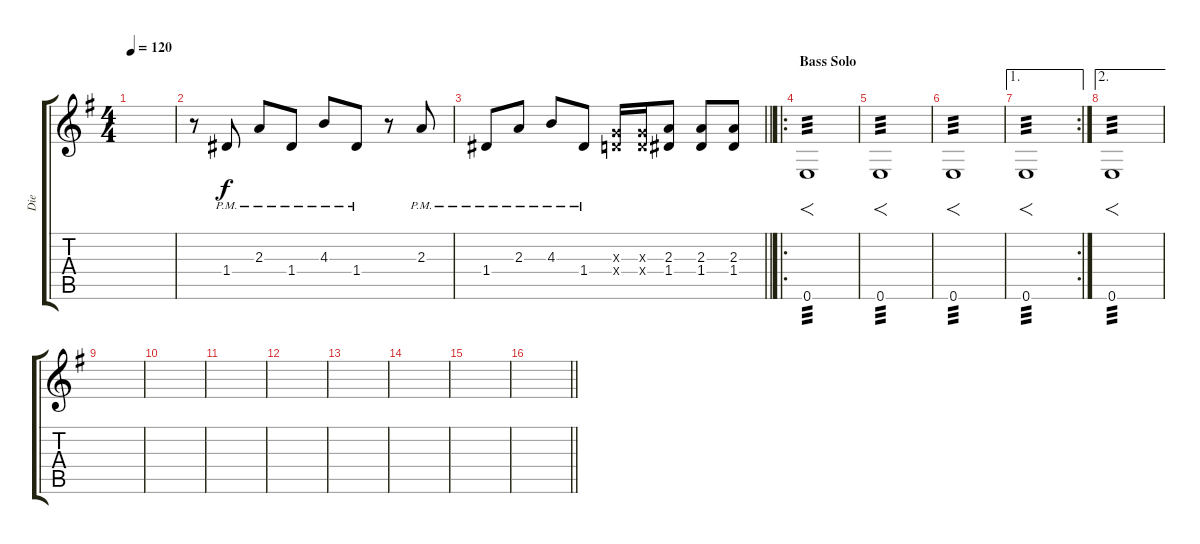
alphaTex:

\track ("Die" "Die") {instrument electricguitarclean}
\staff {score tabs}
\tuning (E4 B3 G3 D3 A2 E2) {hide}
\ts (4 4)
\tempo 120
\clef g2
\ks g
|
r.8 1.4{pm}.8 2.3{pm}.8 1.4{pm}.8 4.3{pm}.8 1.4{pm}.8 r.8 2.3{pm}.8 |
\barLineRight lightlight
1.4{pm}.8 2.3{pm}.8 4.3{pm}.8 1.4{pm}.8 (0.3{x} 0.4{x}).16 (0.3{x} 0.4{x}).16 (2.3 1.4).8 (2.3 1.4).8 (2.3 1.4).8 |
\ro
\section ("" "Bass Solo")
0.6.1{f tp 3 instrument distortionguitar} |
0.6.1{f tp 3 instrument distortionguitar} |
0.6.1{f tp 3 instrument distortionguitar} |
\ae 1
\rc 2
0.6.1{f tp 3 instrument distortionguitar} |
\ae 2
0.6.1{f tp 3 instrument distortionguitar} |
|
|
|
|
|
|
|
\barLineRight lightlight
